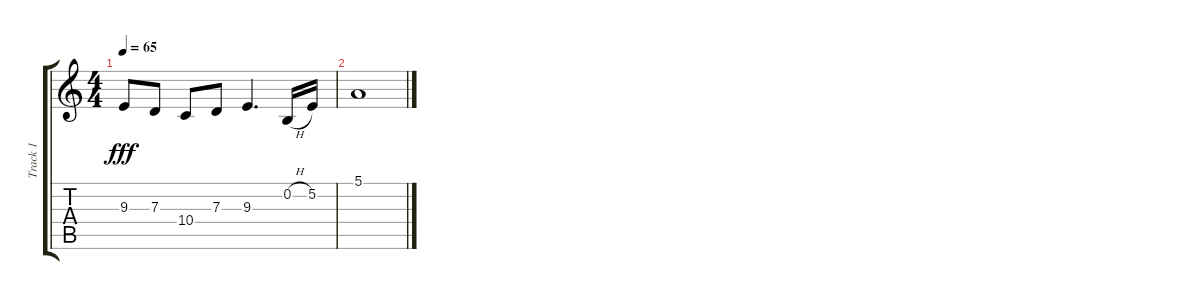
\track ("Track 1" "Track 1") {instrument violin}
\staff {score tabs}
\tuning (E4 B3 G3 D3 A2 E2) {hide}
\ts (4 4)
\tempo 65
\clef g2
\ks c
9.3.8{dy fff} 7.3.8 10.4.8 7.3.8 9.3.4{d} 0.2{h}.16 5.2.16 |
5.1.1
